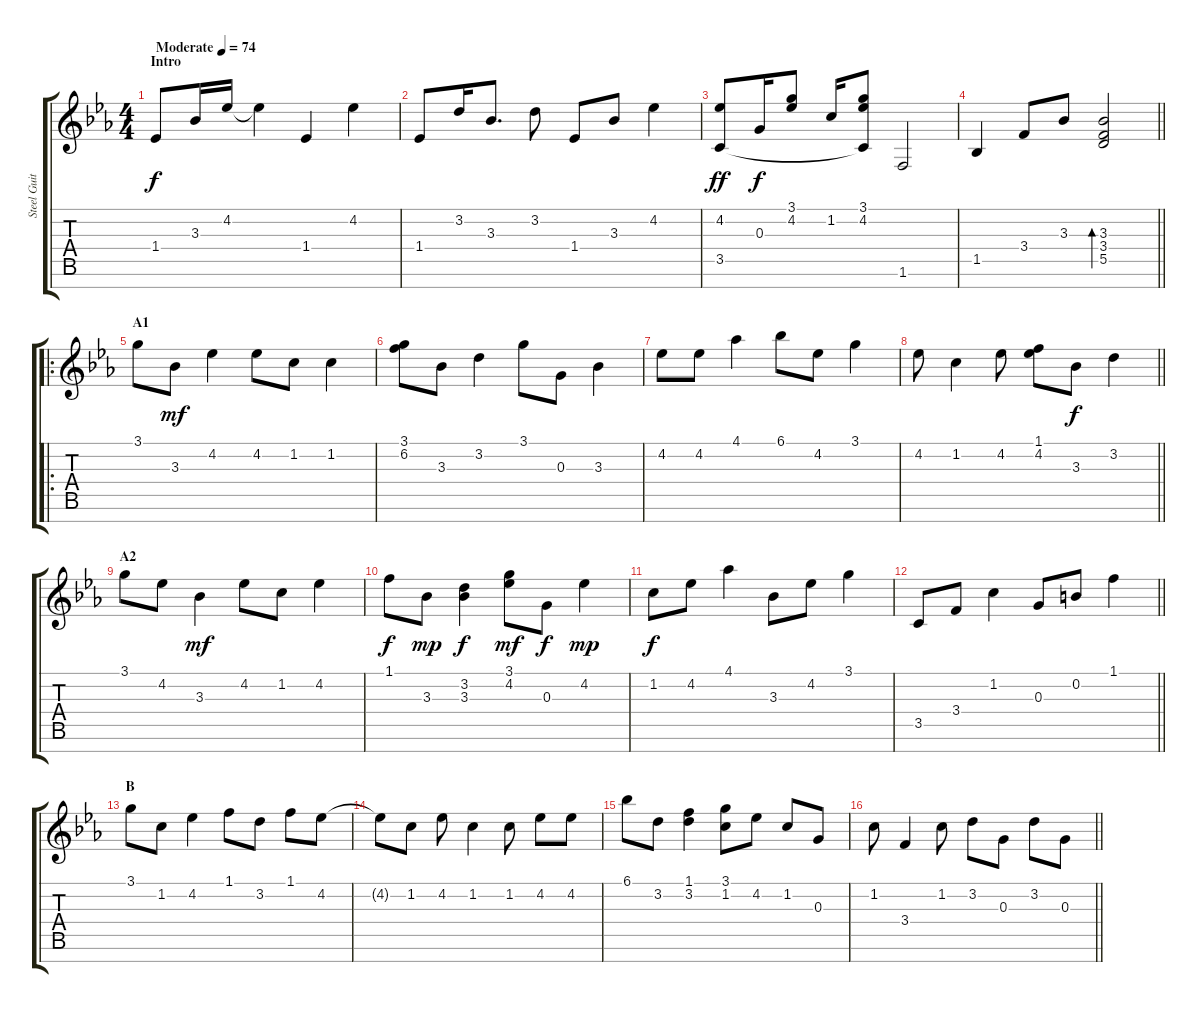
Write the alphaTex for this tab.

\track ("Steel Guitar" "Steel Guit") {instrument acousticguitarsteel}
\staff {score tabs}
\tuning (E4 B3 G3 D3 A2 E2 B1) {hide}
\ts (4 4)
\section ("" "Intro")
\tempo (74 "Moderate")
\clef g2
\ks eb
1.4.8{dy f instrument acousticguitarsteel} 3.3.16 4.2.16 4.2{t}.4 1.4.4 4.2.4 |
1.4.8 3.2.16 3.3.8{d} 3.2.8 1.4.8 3.3.8 4.2.4 |
(4.2 3.5).8{dy ff} 0.3.16{dy f} (3.1 4.2).8 1.2.16 (3.1 4.2 3.5{t}).8 1.6.2 |
\barLineRight lightlight
1.5.4 3.4.8 3.3.8 (3.3 3.4 5.5).2{bd 120} |
\ro
\section ("" "A1")
3.1.8 3.3.8{dy mf} 4.2.4 4.2.8 1.2.8 1.2.4 |
(3.1 6.2).8 3.3.8 3.2.4 3.1.8 0.3.8 3.3.4 |
4.2.8 4.2.8 4.1.4 6.1.8 4.2.8 3.1.4 |
\barLineRight lightlight
4.2.8 1.2.4 4.2.8 (1.1 4.2).8 3.3.8{dy f} 3.2.4 |
\section ("" "A2")
3.1.8 4.2.8 3.3.4{dy mf} 4.2.8 1.2.8 4.2.4 |
1.1.8{dy f} 3.3.8{dy mp} (3.2 3.3).4{dy f} (3.1 4.2).8{dy mf} 0.3.8{dy f} 4.2.4{dy mp} |
1.2.8{dy f} 4.2.8 4.1.4 3.3.8 4.2.8 3.1.4 |
\barLineRight lightlight
3.5.8 3.4.8 1.2.4 0.3.8 0.2.8 1.1.4 |
\section ("" "B")
3.1.8 1.2.8 4.2.4 1.1.8 3.2.8 1.1.8 4.2.8 |
4.2{t}.8 1.2.8 4.2.8 1.2.4 1.2.8 4.2.8 4.2.8 |
6.1.8 3.2.8 (1.1 3.2).4 (3.1 1.2).8 4.2.8 1.2.8 0.3.8 |
\barLineRight lightlight
1.2.8 3.4.4 1.2.8 3.2.8 0.3.8 3.2.8 0.3.8
